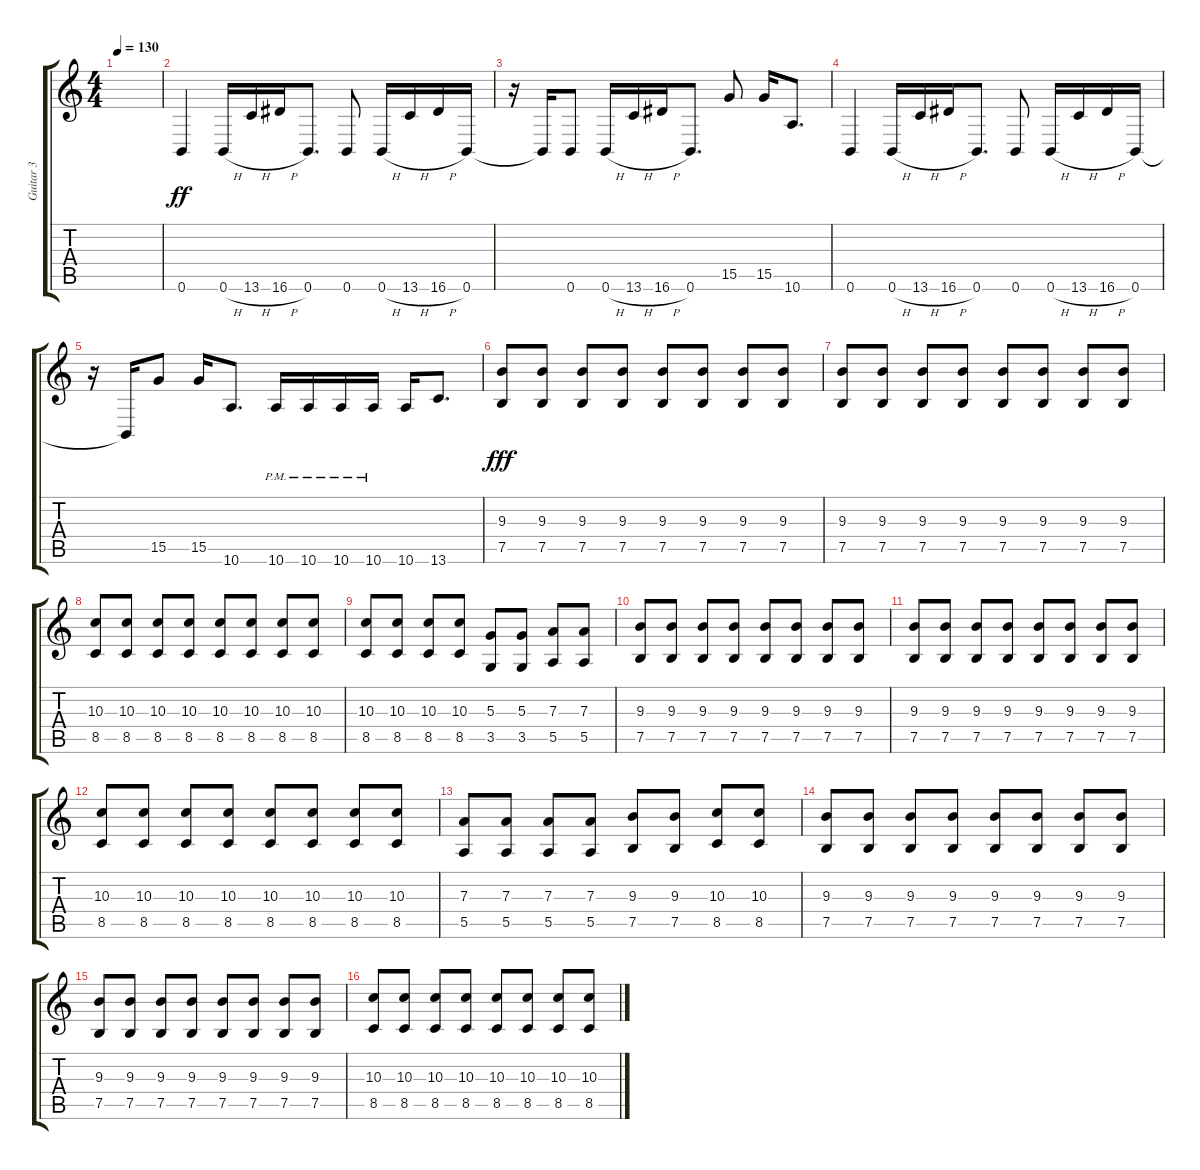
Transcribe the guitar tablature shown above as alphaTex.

\track ("Guitar 3" "Guitar 3") {instrument overdrivenguitar}
\staff {score tabs}
\tuning (B3 Gb3 D3 A2 E2 B1) {hide}
\ts (4 4)
\tempo 130
\clef g2
\ks c
|
0.6.4{dy ff volume 16} 0.6{h}.16 13.6{h}.16 16.6{h}.16 0.6.8{d} 0.6.8 0.6{h}.16 13.6{h}.16 16.6{h}.16 0.6.16 |
r.16 0.6{t}.16 0.6.8 0.6{h}.16 13.6{h}.16 16.6{h}.16 0.6.8{d} 15.5.8 15.5.16 10.6.8{d} |
0.6.4 0.6{h}.16 13.6{h}.16 16.6{h}.16 0.6.8{d} 0.6.8 0.6{h}.16 13.6{h}.16 16.6{h}.16 0.6.16 |
r.16 0.6{t}.16 15.5.8 15.5.16 10.6.8{d} 10.6{pm}.16 10.6{pm}.16 10.6{pm}.16 10.6{pm}.16 10.6.16 13.6.8{d} |
(9.3 7.5).8{dy fff} (9.3 7.5).8 (9.3 7.5).8 (9.3 7.5).8 (9.3 7.5).8 (9.3 7.5).8 (9.3 7.5).8 (9.3 7.5).8 |
(9.3 7.5).8 (9.3 7.5).8 (9.3 7.5).8 (9.3 7.5).8 (9.3 7.5).8 (9.3 7.5).8 (9.3 7.5).8 (9.3 7.5).8 |
(10.3 8.5).8 (10.3 8.5).8 (10.3 8.5).8 (10.3 8.5).8 (10.3 8.5).8 (10.3 8.5).8 (10.3 8.5).8 (10.3 8.5).8 |
(10.3 8.5).8 (10.3 8.5).8 (10.3 8.5).8 (10.3 8.5).8 (5.3 3.5).8 (5.3 3.5).8 (7.3 5.5).8 (7.3 5.5).8 |
(9.3 7.5).8 (9.3 7.5).8 (9.3 7.5).8 (9.3 7.5).8 (9.3 7.5).8 (9.3 7.5).8 (9.3 7.5).8 (9.3 7.5).8 |
(9.3 7.5).8 (9.3 7.5).8 (9.3 7.5).8 (9.3 7.5).8 (9.3 7.5).8 (9.3 7.5).8 (9.3 7.5).8 (9.3 7.5).8 |
(10.3 8.5).8 (10.3 8.5).8 (10.3 8.5).8 (10.3 8.5).8 (10.3 8.5).8 (10.3 8.5).8 (10.3 8.5).8 (10.3 8.5).8 |
(7.3 5.5).8 (7.3 5.5).8 (7.3 5.5).8 (7.3 5.5).8 (9.3 7.5).8 (9.3 7.5).8 (10.3 8.5).8 (10.3 8.5).8 |
(9.3 7.5).8 (9.3 7.5).8 (9.3 7.5).8 (9.3 7.5).8 (9.3 7.5).8 (9.3 7.5).8 (9.3 7.5).8 (9.3 7.5).8 |
(9.3 7.5).8 (9.3 7.5).8 (9.3 7.5).8 (9.3 7.5).8 (9.3 7.5).8 (9.3 7.5).8 (9.3 7.5).8 (9.3 7.5).8 |
(10.3 8.5).8 (10.3 8.5).8 (10.3 8.5).8 (10.3 8.5).8 (10.3 8.5).8 (10.3 8.5).8 (10.3 8.5).8 (10.3 8.5).8
